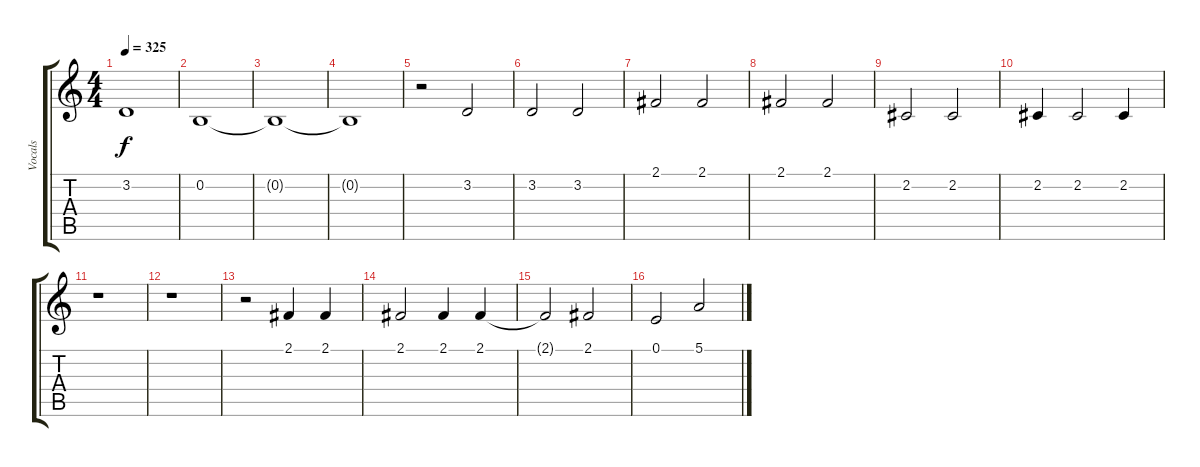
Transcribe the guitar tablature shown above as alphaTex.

\track ("Vocals" "Vocals") {instrument tenorsax}
\staff {score tabs}
\tuning (E4 B3 G3 D3 A2 E2) {hide}
\ts (4 4)
\tempo 325
\clef g2
\ks c
3.2.1{dy f} |
0.2.1 |
0.2{t}.1 |
0.2{t}.1 |
r.2 3.2.2 |
3.2.2 3.2.2 |
2.1.2 2.1.2 |
2.1.2 2.1.2 |
2.2.2 2.2.2 |
2.2.4 2.2.2 2.2.4 |
r.1 |
r.1 |
r.2 2.1.4 2.1.4 |
2.1.2 2.1.4 2.1.4 |
2.1{t}.2 2.1.2 |
0.1.2 5.1.2
